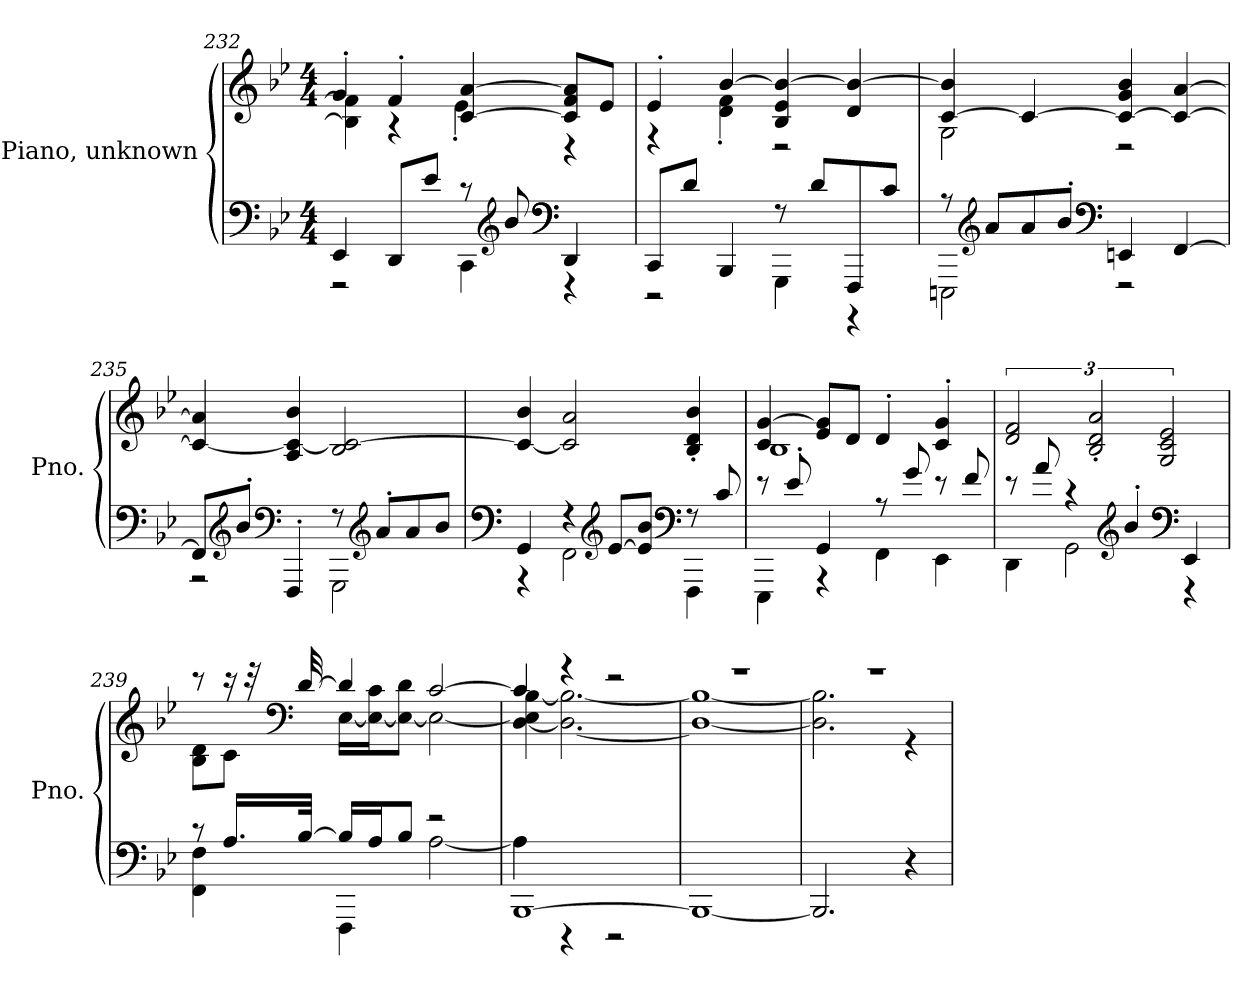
**kern	**kern
*part1	*part1
*staff2	*staff1
*I"Piano, unknown	*
*I'Pno.	*
*clefF4	*clefG2
*k[b-e-]	*k[b-e-]
*M4/4	*M4/4
=232	=232
*^	*^
4EE-/	2r	4g'/	4B-\] 4f\]
8DD/L	.	4f'/	4r
8e-/J	.	.	.
8r	4CC\	[4c/ [4a/	4e-'\
*clefG2	*	*	*
8b-/	.	.	.
*clefF4	*	*	*
4DD/	4r	8c/] 8f/ 8a/]L	4r
.	.	8e-/J	.
!!LO:LB:g=z	!!
=233	=233	=233	=233
8CC/L	2r	4e-'/	4r
8d/J	.	.	.
4BBB-/	.	[4b-/	4d\' 4f\'
8r	4GGG\	4B-/ 4e-/ 4b-/_	2r
8d/L	.	.	.
8FFF/	4r	4d/ 4b-/_	.
8c/J	.	.	.
=234	=234	=234	=234
8r	2EEEn\	[4c/ 4b-/]	2G\
*clefG2	*	*	*
8a/L	.	.	.
8a/	.	4c/_	.
8b-'/J	.	.	.
*clefF4	*	*	*
4EEn/	2r	4c/_ 4g/ 4b-/	2r
[4FF/	.	4c/_ [4a/	.
*	*	*v	*v
=235	=235	=235
8FF/L]	2r	4c/_ 4a/]
*clefG2	*	*
8b-'/J	.	.
*clefF4	*	*
4FFF'/	.	4A/ 4c/_ 4b-/
8r	2GGG\	2B-/ 2c/_
*clefG2	*	*
8a'/L	.	.
8a/	.	.
8b-/J	.	.
!!LO:LB:g=z
=236	=236	=236
*clefF4	*	*
4GG/	4r	4c/_ 4b-/
4r	2FF\	2c/] 2a/
*clefG2	*	*
[8e-/L	.	.
8e-/] 8b-/J	.	.
*clefF4	*	*
8r	4FFF\	4B-/' 4d/' 4b-/'
8c/	.	.
=237	=237	=237
*	*	*^
8r	4EEE-\	4c/ [4g/	1B-
8e-'/	.	.	.
4GG/	4r	8e-/ 8g/]L	.
.	.	8d/J	.
8r	4FF\	4d'/	.
8g/	.	.	.
8r	4EE-\	4c/' 4g/'	.
8f/	.	.	.
*	*	*v	*v
=238	=238	=238
8r	4DD\	3d/ 3f/
8a/	.	.
4r	2GG\	.
.	.	3B-/' 3d/' 3a/'
*clefG2	*	*
4b-'/	.	.
.	.	3G/ 3c/ 3e-/
*clefF4	*	*
4EE-/	4r	.
!!LO:LB:g=z
=239	=239	=239
*	*	*^
8r	4FF\ 4F\	8r	8B-\ 8d\L
16.A/LL	.	16r	8c\J
.	.	32r	.
*	*	*clefF4	*
[32B-/JJk	.	[32d/	.
16B-/LL]	4FFF\	4d/]	[16E-\LL
16A/J	.	.	16E-\_ 16c\J
8B-/J	.	.	8E-\_ 8d\J
2r	[2A\	[2c/	2E-\_
=240	=240	=240	=240
[1BBB-	4A\]	4c/]	[4D\ 4E-\] [4B-\
.	4r	4r	2.D\_ 2.B-\_
.	2r	2r	.
*v	*v	*	*
=241	=241	=241
1BBB-_	1r	1D_ 1B-_
=242	=242	=242
2.BBB-/]	1r	2.D\] 2.B-\]
4r	.	4r
*	*v	*v
=	=
*-	*-
